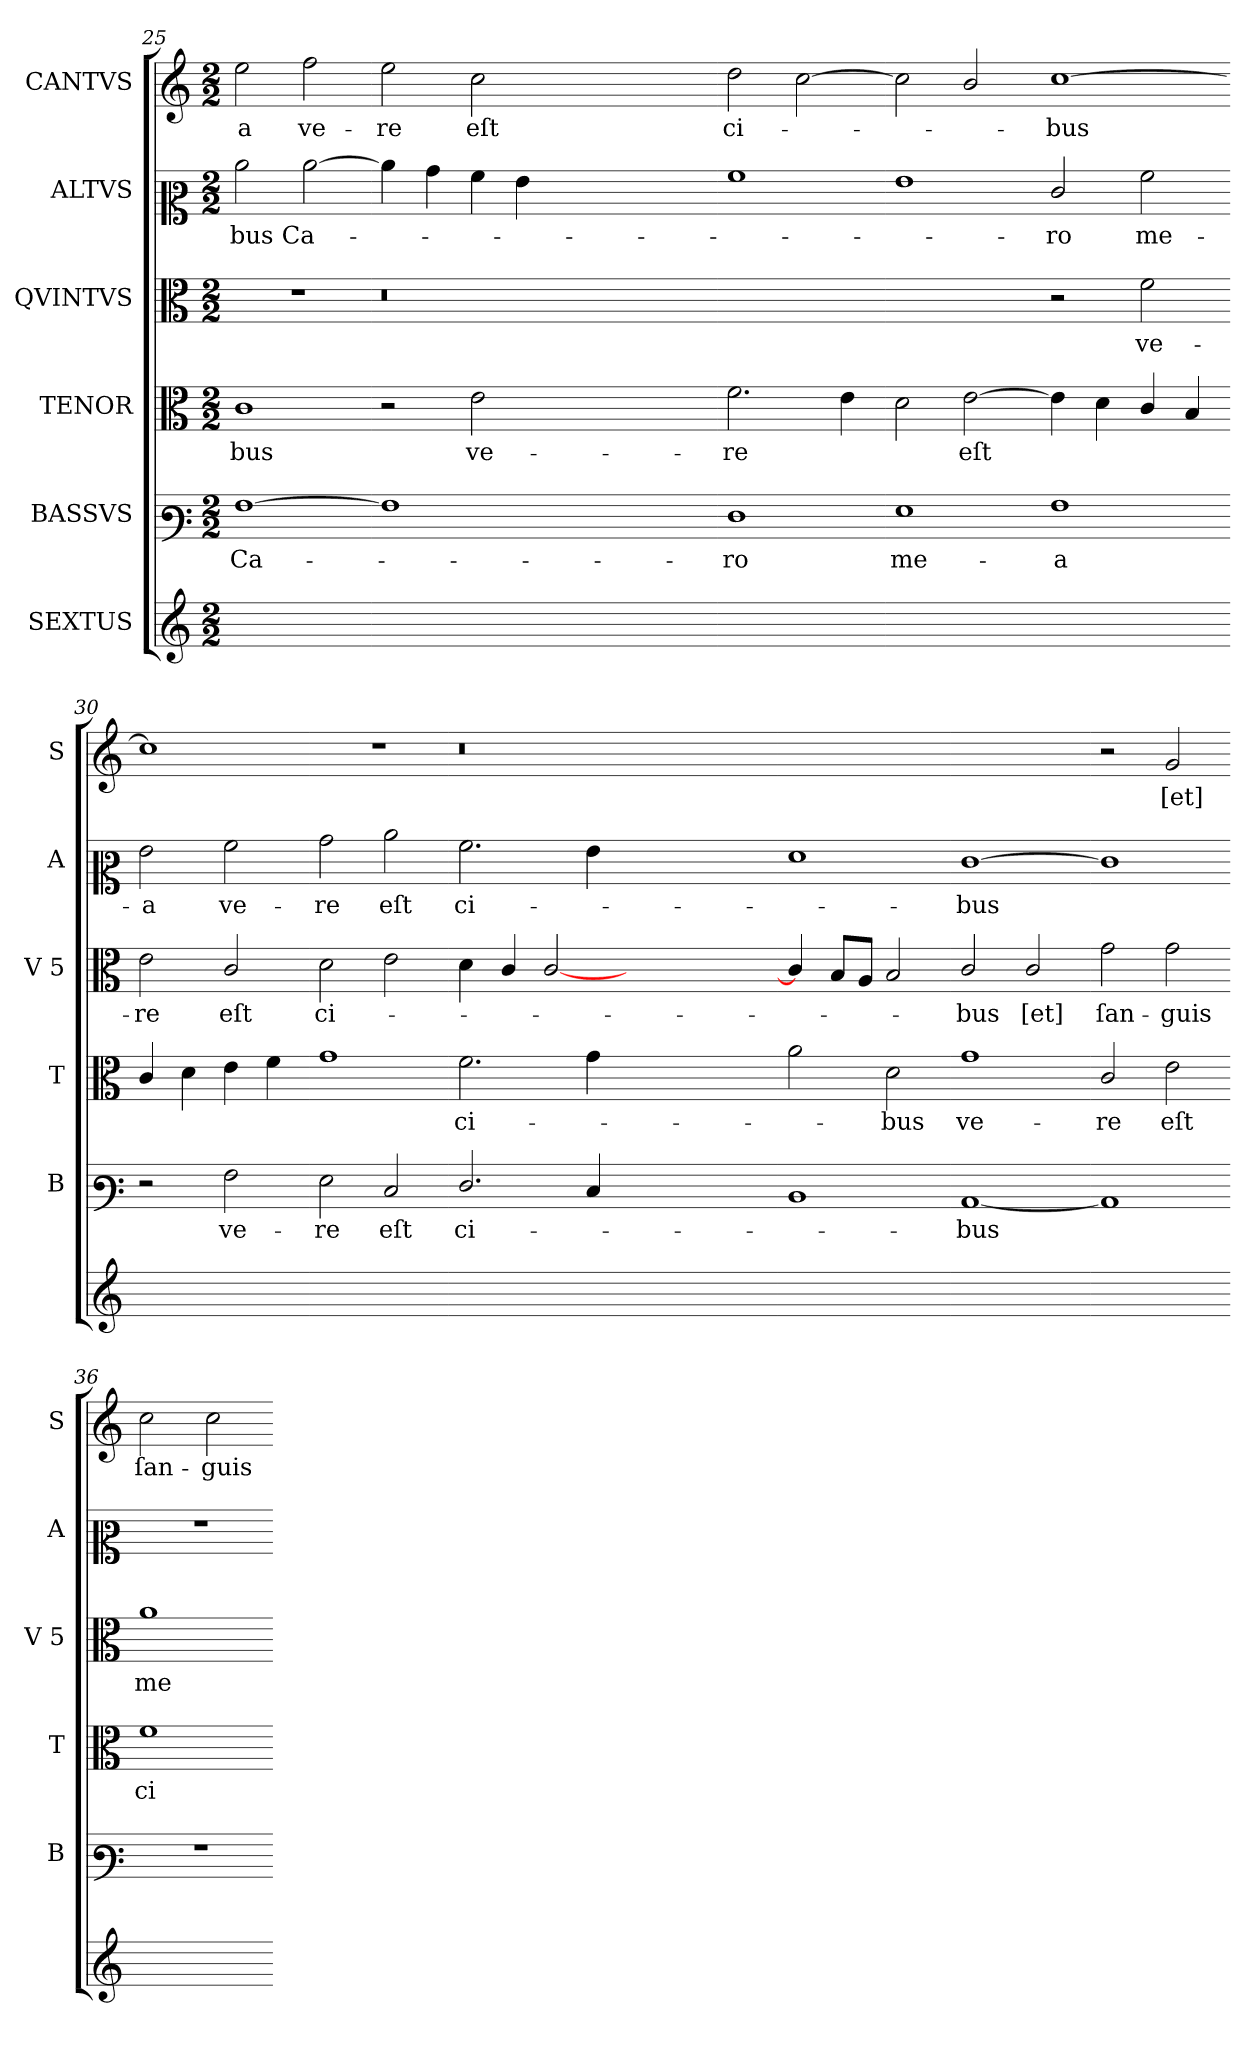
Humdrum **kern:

**kern	**kern	**text	**kern	**text	**kern	**text	**kern	**text	**kern	**text
*part6	*part5	*part5	*part4	*part4	*part3	*part3	*part2	*part2	*part1	*part1
*staff6	*staff5	*staff5	*staff4	*staff4	*staff3	*staff3	*staff2	*staff2	*staff1	*staff1
*I"SEXTUS	*I"BASSVS	*	*I"TENOR	*	*I"QVINTVS	*	*I"ALTVS	*	*I"CANTVS	*
*	*I'B	*	*I'T	*	*I'V 5	*	*I'A	*	*I'S	*
*clefG2	*clefF3	*	*clefC3	*	*clefC3	*	*clefC2	*	*clefG2	*
*k[]	*k[]	*	*k[]	*	*k[]	*	*k[]	*	*k[]	*
*C:	*C:	*	*C:	*	*C:	*	*C:	*	*C:	*
*M2/2	*M2/2	*	*M2/2	*	*M2/2	*	*M2/2	*	*M2/2	*
=25	=25	=25	=25	=25	=25	=25	=25	=25	=25	=25
!	!	!	!	!	!	!	!	!LO:LY:i	!	!
1ryy	[1A	Ca-	1c	-bus	1r	.	2cc\	-bus	2ee\	-a
.	.	.	.	.	.	.	[2cc\	Ca-	2ff\	ve-
=26-	=26-	=26-	=26-	=26-	=26-	=26-	=26-	=26-	=26-	=26-
1ryy	1A]	.	2r	.	0.r	.	4cc\]	.	2ee\	-re
.	.	.	.	.	.	.	4b\	.	.	.
.	.	.	2e\	ve-	.	.	4a\	.	2cc\	eſt
.	.	.	.	.	.	.	4g\	.	.	.
0ryy	0ryy	.	0ryy	.	.	.	0ryy	.	0ryy	.
=27-	=27-	=27-	=27-	=27-	=27-	=27-	=27-	=27-	=27-	=27-
1ryy	1F	-ro	2.f\	-re	1ryy	.	1a	.	2dd\	ci-
.	.	.	.	.	.	.	.	.	[2cc\	.
.	.	.	4e\	.	.	.	.	.	.	.
=28-	=28-	=28-	=28-	=28-	=28-	=28-	=28-	=28-	=28-	=28-
1ryy	1G	me-	2d\	.	1ryy	.	1g	.	2cc\]	.
.	.	.	[2e\	eſt	.	.	.	.	2b/	.
=29-	=29-	=29-	=29-	=29-	=29-	=29-	=29-	=29-	=29-	=29-
1ryy	1A	-a	4e\]	.	2r	.	2e/	-ro	[1cc	-bus
.	.	.	4d\	.	.	.	.	.	.	.
.	.	.	4c/	.	2f\	ve-	2a\	me-	.	.
.	.	.	4B/	.	.	.	.	.	.	.
=30-	=30-	=30-	=30-	=30-	=30-	=30-	=30-	=30-	=30-	=30-
1ryy	2r	.	4c/	.	2e\	-re	2g\	-a	1cc]	.
.	.	.	4d\	.	.	.	.	.	.	.
.	2A\	ve-	4e\	.	2c/	eſt	2a\	ve-	.	.
.	.	.	4f\	.	.	.	.	.	.	.
=31-	=31-	=31-	=31-	=31-	=31-	=31-	=31-	=31-	=31-	=31-
1ryy	2G\	-re	1g	.	2d\	ci-	2b\	-re	1r	.
.	2E/	eſt	.	.	2e\	.	2cc\	eſt	.	.
=32-	=32-	=32-	=32-	=32-	=32-	=32-	=32-	=32-	=32-	=32-
1ryy	2.F/	ci-	2.f\	ci-	4d\	.	2.a\	ci-	0.r	.
.	.	.	.	.	4c/	.	.	.	.	.
.	.	.	.	.	[2c/	.	.	.	.	.
.	4E/	.	4g\	.	.	.	4g\	.	.	.
0ryy	0ryy	.	0ryy	.	0ryy	.	0ryy	.	.	.
=33-	=33-	=33-	=33-	=33-	=33-	=33-	=33-	=33-	=33-	=33-
1ryy	1D	.	2a\	.	4c/]	.	1f	.	1ryy	.
.	.	.	.	.	8B/L	.	.	.	.	.
.	.	.	.	.	8A/J	.	.	.	.	.
.	.	.	2d\	-bus	2B/	.	.	.	.	.
=34-	=34-	=34-	=34-	=34-	=34-	=34-	=34-	=34-	=34-	=34-
!	!	!	!	!LO:LY:i	!	!	!	!	!	!
1ryy	[1C	-bus	1g	ve-	2c/	-bus	[1e	bus	1ryy	.
.	.	.	.	.	2c/	[et]	.	.	.	.
=35-	=35-	=35-	=35-	=35-	=35-	=35-	=35-	=35-	=35-	=35-
!	!	!	!	!LO:LY:i	!	!	!	!	!	!
1ryy	1C]	.	2c/	-re	2g\	ſan-	1e]	.	2r	.
!	!	!	!	!LO:LY:i	!	!	!	!	!	!
.	.	.	2e\	eſt	2g\	-guis	.	.	2g/	[et]
=36-	=36-	=36-	=36-	=36-	=36-	=36-	=36-	=36-	=36-	=36-
!	!	!	!	!LO:LY:i	!	!	!	!	!	!
1ryy	1r	.	1f	ci-	1a	me-	1r	.	2cc\	ſan-
.	.	.	.	.	.	.	.	.	2cc\	-guis
=-	=-	=-	=-	=-	=-	=-	=-	=-	=-	=-
*-	*-	*-	*-	*-	*-	*-	*-	*-	*-	*-
